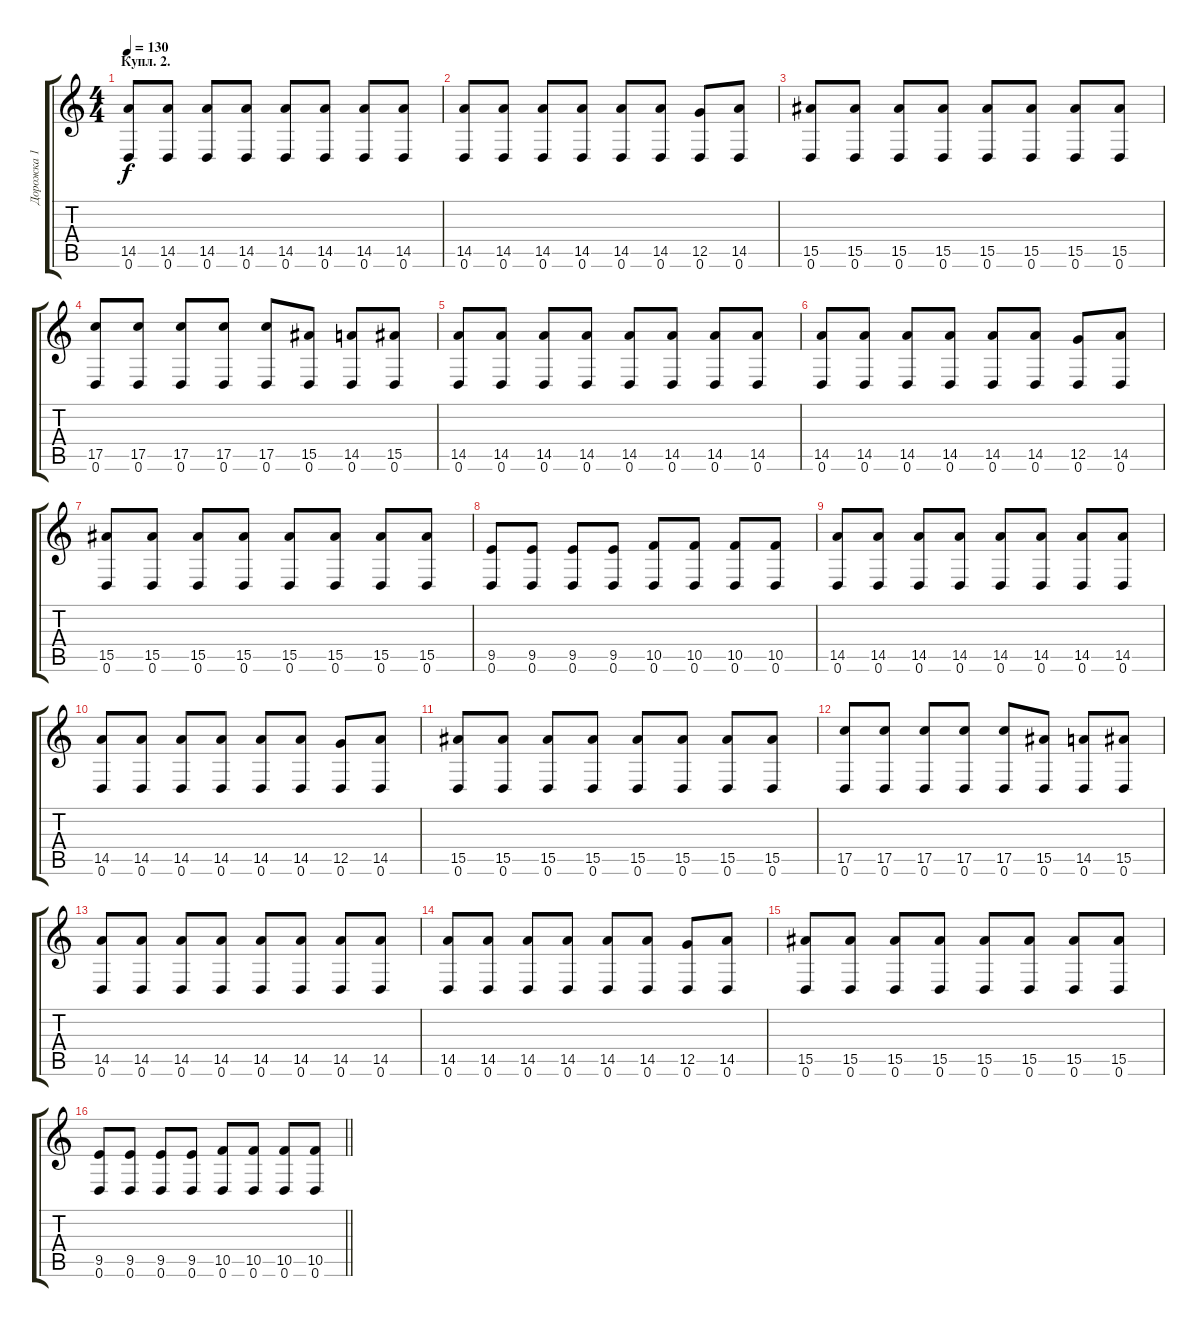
\track ("Дорожка 1" "Дорожка 1") {instrument acousticguitarsteel}
\staff {score tabs}
\tuning (D4 A3 F3 C3 G2 D2) {hide}
\ts (4 4)
\section ("" "Купл. 2.")
\tempo 130
\clef g2
\ks c
(14.5 0.6).8{dy f} (14.5 0.6).8 (14.5 0.6).8 (14.5 0.6).8 (14.5 0.6).8 (14.5 0.6).8 (14.5 0.6).8 (14.5 0.6).8 |
(14.5 0.6).8 (14.5 0.6).8 (14.5 0.6).8 (14.5 0.6).8 (14.5 0.6).8 (14.5 0.6).8 (12.5 0.6).8 (14.5 0.6).8 |
(15.5 0.6).8 (15.5 0.6).8 (15.5 0.6).8 (15.5 0.6).8 (15.5 0.6).8 (15.5 0.6).8 (15.5 0.6).8 (15.5 0.6).8 |
(17.5 0.6).8 (17.5 0.6).8 (17.5 0.6).8 (17.5 0.6).8 (17.5 0.6).8 (15.5 0.6).8 (14.5 0.6).8 (15.5 0.6).8 |
(14.5 0.6).8 (14.5 0.6).8 (14.5 0.6).8 (14.5 0.6).8 (14.5 0.6).8 (14.5 0.6).8 (14.5 0.6).8 (14.5 0.6).8 |
(14.5 0.6).8 (14.5 0.6).8 (14.5 0.6).8 (14.5 0.6).8 (14.5 0.6).8 (14.5 0.6).8 (12.5 0.6).8 (14.5 0.6).8 |
(15.5 0.6).8 (15.5 0.6).8 (15.5 0.6).8 (15.5 0.6).8 (15.5 0.6).8 (15.5 0.6).8 (15.5 0.6).8 (15.5 0.6).8 |
(9.5 0.6).8 (9.5 0.6).8 (9.5 0.6).8 (9.5 0.6).8 (10.5 0.6).8 (10.5 0.6).8 (10.5 0.6).8 (10.5 0.6).8 |
(14.5 0.6).8 (14.5 0.6).8 (14.5 0.6).8 (14.5 0.6).8 (14.5 0.6).8 (14.5 0.6).8 (14.5 0.6).8 (14.5 0.6).8 |
(14.5 0.6).8 (14.5 0.6).8 (14.5 0.6).8 (14.5 0.6).8 (14.5 0.6).8 (14.5 0.6).8 (12.5 0.6).8 (14.5 0.6).8 |
(15.5 0.6).8 (15.5 0.6).8 (15.5 0.6).8 (15.5 0.6).8 (15.5 0.6).8 (15.5 0.6).8 (15.5 0.6).8 (15.5 0.6).8 |
(17.5 0.6).8 (17.5 0.6).8 (17.5 0.6).8 (17.5 0.6).8 (17.5 0.6).8 (15.5 0.6).8 (14.5 0.6).8 (15.5 0.6).8 |
(14.5 0.6).8 (14.5 0.6).8 (14.5 0.6).8 (14.5 0.6).8 (14.5 0.6).8 (14.5 0.6).8 (14.5 0.6).8 (14.5 0.6).8 |
(14.5 0.6).8 (14.5 0.6).8 (14.5 0.6).8 (14.5 0.6).8 (14.5 0.6).8 (14.5 0.6).8 (12.5 0.6).8 (14.5 0.6).8 |
(15.5 0.6).8 (15.5 0.6).8 (15.5 0.6).8 (15.5 0.6).8 (15.5 0.6).8 (15.5 0.6).8 (15.5 0.6).8 (15.5 0.6).8 |
\barLineRight lightlight
(9.5 0.6).8 (9.5 0.6).8 (9.5 0.6).8 (9.5 0.6).8 (10.5 0.6).8 (10.5 0.6).8 (10.5 0.6).8 (10.5 0.6).8
